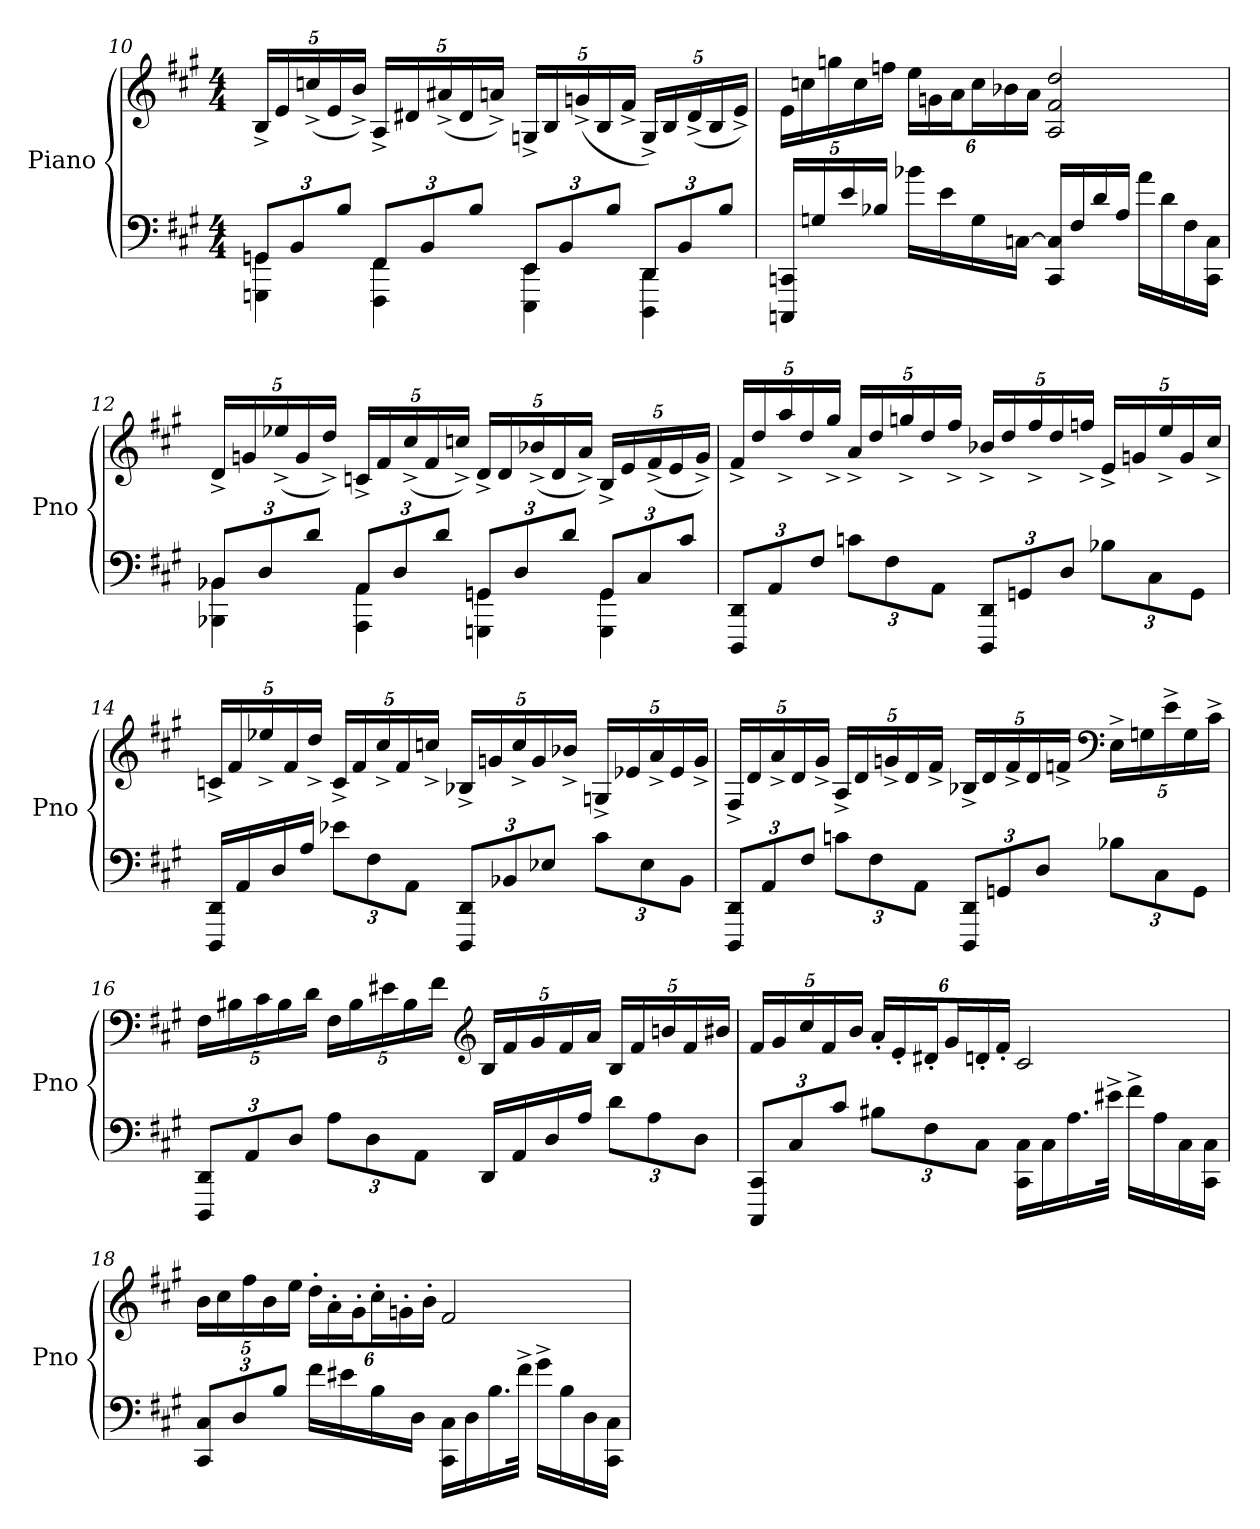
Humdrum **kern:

**kern	**kern
*part1	*part1
*staff2	*staff1
*I"Piano	*
*I'Pno	*
*clefF4	*clefG2
*k[f#c#g#]	*k[f#c#g#]
*M4/4	*M4/4
=10	=10
*^	*
12GGn/L	4GGGn\ 4GGn\	20B^/LL
.	.	20e/
12BB/	.	.
.	.	(20ccn^/
.	.	20e/
12B/J	.	.
.	.	20b^/JJ)
12FF#/L	4FFF#\ 4FF#\	20A^/LL
.	.	20d#X/
12BB/	.	.
.	.	(20a#X^/
.	.	20d#/
12B/J	.	.
.	.	20an^/JJ)
12EE/L	4EEE\ 4EE\	20Gn^/LL
.	.	20B/
12BB/	.	.
.	.	(20gn^/
.	.	20B/
12B/J	.	.
.	.	20f#^/JJ
12DD/L	4DDD\ 4DD\	20G^/LL)
.	.	20B/
12BB/	.	.
.	.	(20d#^/
.	.	20B/
12B/J	.	.
.	.	20e^/JJ)
*v	*v	*
=11	=11
16CCCn/ 16CCn/LL	20e\LL
.	20ccn\
16Gn/	.
.	20ggn\
16e/	.
.	20cc\
16B-X/JJ	.
.	20ffn\JJ
16b-X\LL	24ee\LL
.	24gn\
16e\	.
.	24a\J
16G\	24cc\L
.	24b-X\
[16Cn\JJ	.
.	24a\JJ
16CC/ 16C]/LL	2A/ 2f#/ 2dd/
16F#/	.
16d/	.
16A/JJ	.
16a\LL	.
16d\	.
16F#\	.
16CC\ 16C\JJ	.
=12	=12
*^	*
12BB-X/L	4BBB-X\ 4BB-X\	20d^/LL
.	.	20gn/
12D/	.	.
.	.	(20ee-X^/
.	.	20g/
12d/J	.	.
.	.	20dd^/JJ)
12AA/L	4AAA\ 4AA\	20cn^/LL
.	.	20f#/
12D/	.	.
.	.	(20cc#^/
.	.	20f#/
12d/J	.	.
.	.	20ccn^/JJ)
12GGn/L	4GGGn\ 4GGn\	20d^/LL
.	.	20d/
12D/	.	.
.	.	(20b-X^/
.	.	20d/
12d/J	.	.
.	.	20a^/JJ)
12GG/L	4GGG\ 4GG\	20B^/LL
.	.	20e/
12C#/	.	.
.	.	(20f#^/
.	.	20e/
12c#/J	.	.
.	.	20g^/JJ)
*v	*v	*
=13	=13
12DDD/ 12DD/L	20f#^/LL
.	20dd/
12AA/	.
.	20aa^/
.	20dd/
12F#/J	.
.	20gg#^/JJ
12cn\L	20a^/LL
.	20dd/
12F#\	.
.	20ggn^/
.	20dd/
12AA\J	.
.	20ff#^/JJ
12DDD/ 12DD/L	20b-X^/LL
.	20dd/
12GGn/	.
.	20ff#^/
.	20dd/
12D/J	.
.	20ffn^/JJ
12B-X\L	20e^/LL
.	20gn/
12C#\	.
.	20ee^/
.	20g/
12GG\J	.
.	20cc#^/JJ
=14	=14
16DDD/ 16DD/LL	20cn^/LL
.	20f#/
16AA/	.
.	20ee-X^/
16D/	.
.	20f#/
16A/JJ	.
.	20dd^/JJ
12e-X\L	20c^/LL
.	20f#/
12F#\	.
.	20cc#^/
.	20f#/
12AA\J	.
.	20ccn^/JJ
12DDD/ 12DD/L	20B-X^/LL
.	20gn/
12BB-X/	.
.	20cc^/
.	20g/
12E-X/J	.
.	20b-X^/JJ
12c#\L	20Gn^/LL
.	20e-X/
12E-\	.
.	20a^/
.	20e-/
12BB-\J	.
.	20g^/JJ
=15	=15
12DDD/ 12DD/L	20F#^/LL
.	20d/
12AA/	.
.	20a^/
.	20d/
12F#/J	.
.	20g#^/JJ
12cn\L	20A^/LL
.	20d/
12F#\	.
.	20gn^/
.	20d/
12AA\J	.
.	20f#^/JJ
12DDD/ 12DD/L	20B-X^/LL
.	20d/
12GGn/	.
.	20f#^/
.	20d/
12D/J	.
.	20fn^/JJ
*	*clefF4
12B-X\L	20E^\LL
.	20Gn\
12C#\	.
.	20e^\
.	20G\
12GG\J	.
.	20c#^\JJ
=16	=16
12DDD/ 12DD/L	20F#\LL
.	20B#X\
12AA/	.
.	20c#\
.	20B#\
12D/J	.
.	20d\JJ
12A\L	20F#\LL
.	20B#\
12D\	.
.	20e#X\
.	20B#\
12AA\J	.
.	20f#\JJ
*	*clefG2
16DD/LL	20B#/LL
.	20f#/
16AA/	.
.	20g#/
16D/	.
.	20f#/
16A/JJ	.
.	20a/JJ
12d\L	20B#/LL
.	20f#/
12A\	.
.	20bn/
.	20f#/
12D\J	.
.	20b#X/JJ
=17	=17
12CCC#/ 12CC#/L	20f#/LL
.	20g#/
12C#/	.
.	20cc#/
.	20f#/
12c#/J	.
.	20b/JJ
12B#X\L	24a'/LL
.	24e'/
12F#\	24d#X'/J
.	24g#/L
12C#\J	24dn'/
.	24f#'/JJ
16CC#\ 16C#\LL	2c#/
16C#\	.
16.A\	.
32e#X^\JJk	.
16f#^\LL	.
16A\	.
16C#\	.
16CC#\ 16C#\JJ	.
=18	=18
12CC#/ 12C#/L	20b\LL
.	20cc#\
12D/	.
.	20ff#\
.	20b\
12B/J	.
.	20ee\JJ
16f#\LL	24dd'\LL
.	24a'\
16e#X\	.
.	24g#'\J
16B\	24cc#'\L
.	24gn'\
16D\JJ	.
.	24b'\JJ
16CC#\ 16C#\LL	2f#/
16D\	.
16.B\	.
32f#^\JJk	.
16g#^\LL	.
16B\	.
16D\	.
16CC#\ 16C#\JJ	.
=	=
*-	*-
